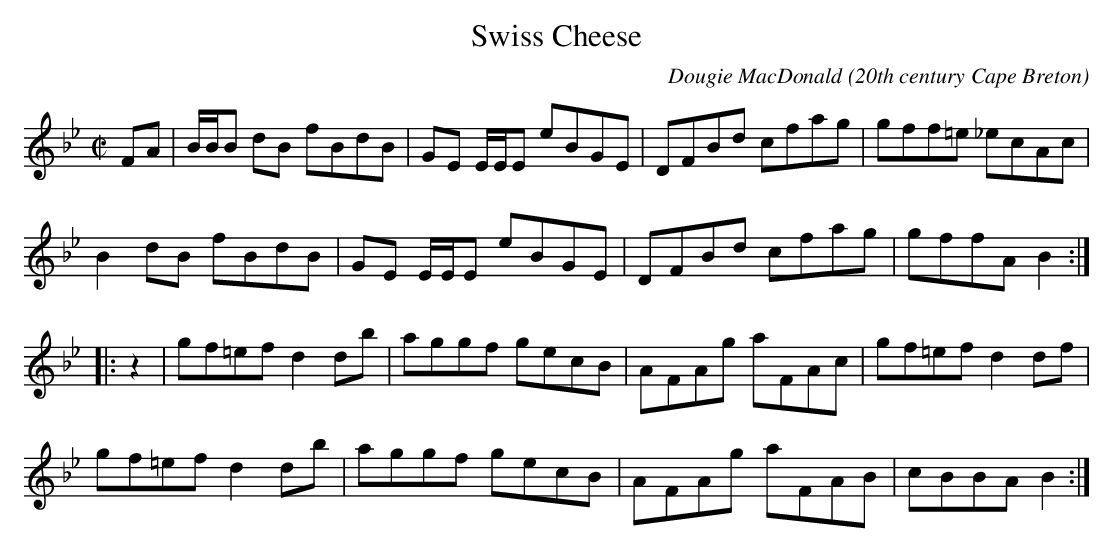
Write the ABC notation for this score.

X:1
T:Swiss Cheese
C:Dougie MacDonald
O:20th century Cape Breton
L:1/8
M:C|
K:Bb
FA|B/B/B dB fBdB|GE E/E/E eBGE|DFBd cfag|gff=e _ecAc|
B2 dB fBdB|GE E/E/E eBGE|DFBd cfag|gffA B2:|
|:z2|gf=ef d2 db|aggf gecB|AFAg aFAc|gf=ef d2 df|
gf=ef d2 db|aggf gecB|AFAg aFAB|cBBA B2:|
